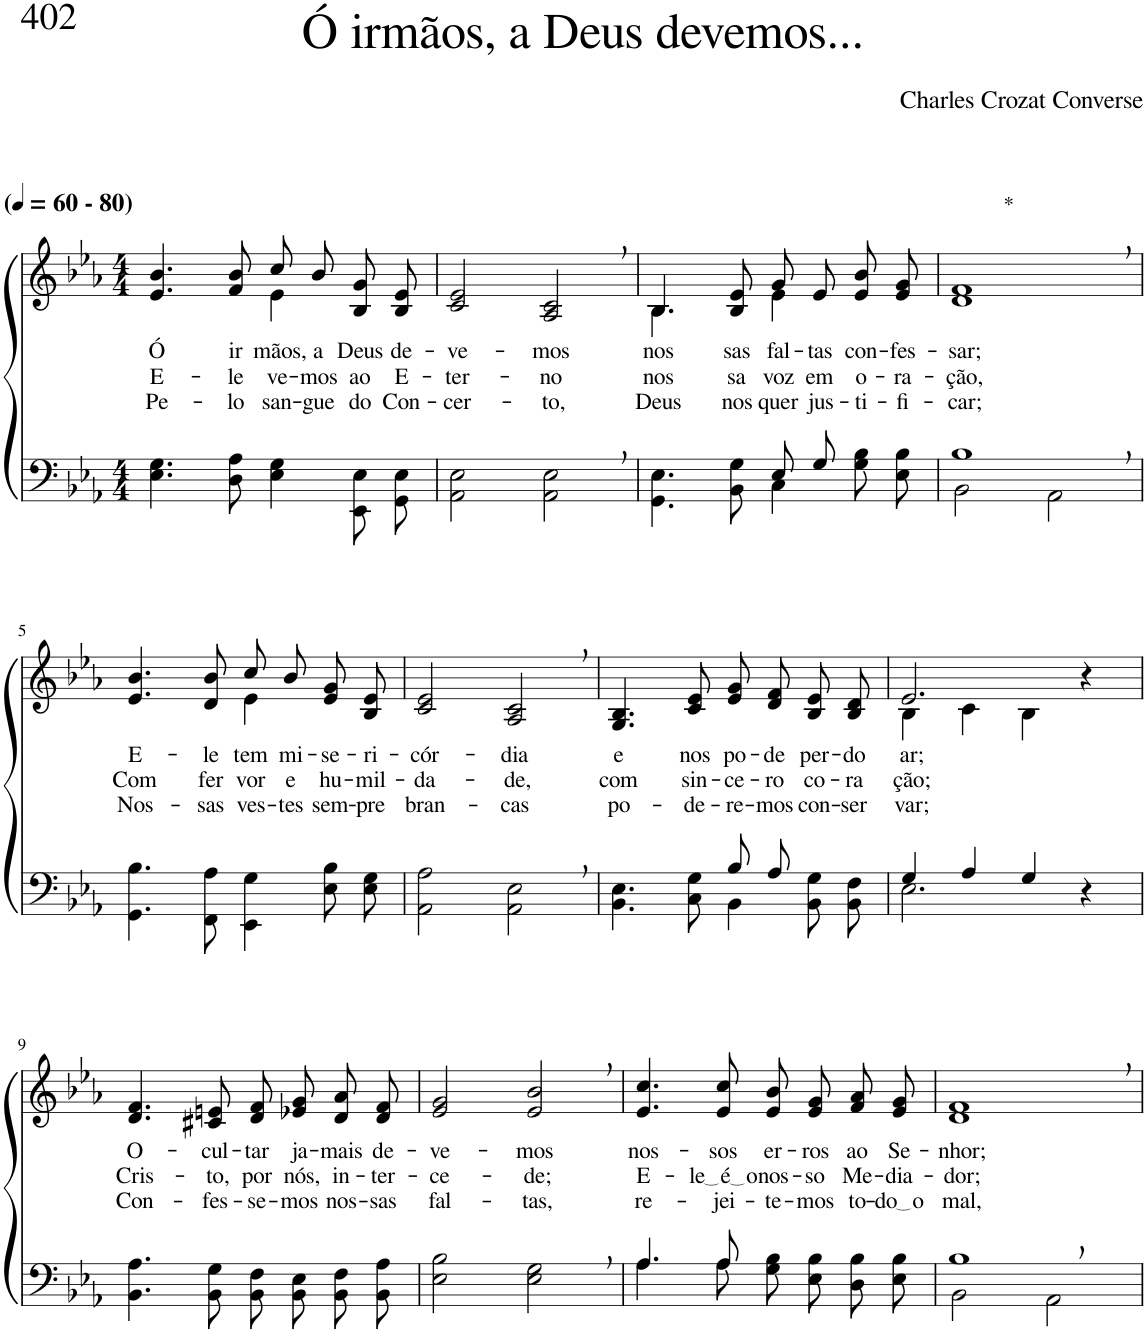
**kern	**kern	**text	**text	**text
*part2	*part1	*part1	*part1	*part1
*staff2	*staff1	*staff1	*staff1	*staff1
*I"Parte III e IV	*I"Parte I e II	*	*	*
*clefF4	*clefG2	*	*	*
*Trd-1c-2	*Trd-1c-2	*	*	*
*k[b-e-a-]	*k[b-e-a-]	*	*	*
*M4/4	*M4/4	*	*	*
*MM60	*MM60	*	*	*
=1	=1	=1	=1	=1
!	!LO:TX:a:B:t=(	!	!	!
!	!LO:TX:a:B:t=- 80)	!	!	!
!	!	!LO:LY:b	!LO:LY:b	!LO:LY:b
*	*^	*	*	*
4.E-\ 4.G\	4.e-/ 4.b-/	2ryy	Ó	E-	Pe-
!	!	!	!LO:LY:b	!LO:LY:b	!LO:LY:b
8D\ 8A-\	8f/ 8b-/	.	ir-	-le-	-lo
!	!	!	!LO:LY:b	!LO:LY:b	!LO:LY:b
4E-\ 4G\	8cc/L	4e-\	-mãos,	-ve-	san-
!	!	!	!LO:LY:b	!LO:LY:b	!LO:LY:b
.	8b-/J	.	a	-mos	-gue
!	!	!	!LO:LY:b	!LO:LY:b	!LO:LY:b
8EE-/ 8E-/L	8B-/ 8g/L	4ryy	Deus	ao	do
!	!	!	!LO:LY:b	!LO:LY:b	!LO:LY:b
8GG/ 8E-/J	8B-/ 8e-/J	.	de-	E-	Con-
*	*v	*v	*	*	*
=2	=2	=2	=2	=2
!	!	!LO:LY:b	!LO:LY:b	!LO:LY:b
2AA-\ 2E-\	2c/ 2e-/	-ve-	-ter-	-cer-
!	!	!LO:LY:b	!LO:LY:b	!LO:LY:b
2AA-\, 2E-\,	2A-/, 2c/,	-mos	-no	-to,
=3	=3	=3	=3	=3
*^	*^	*	*	*
!	!	!	!	!LO:LY:b	!LO:LY:b	!LO:LY:b
2ryy	4.GG\ 4.E-\	4.B-/	4.B-\	nos-	nos-	Deus
!	!	!	!	!LO:LY:b	!LO:LY:b	!LO:LY:b
.	8BB-\ 8G\	8B-/ 8e-/	8ryy	-sas	-sa	nos
!	!	!	!	!LO:LY:b	!LO:LY:b	!LO:LY:b
8E-/L	4C\	8g/L	4e-\	fal-	voz	quer
!	!	!	!	!LO:LY:b	!LO:LY:b	!LO:LY:b
8G/J	.	8e-/J	.	-tas	em	jus-
!	!	!	!	!LO:LY:b	!LO:LY:b	!LO:LY:b
4ryy	8G\ 8B-\L	8e-/ 8b-/L	4ryy	con-	o-	-ti-
!	!	!	!	!LO:LY:b	!LO:LY:b	!LO:LY:b
.	8E-\ 8B-\J	8e-/ 8g/J	.	-fes-	-ra-	-fi-
*	*	*v	*v	*	*	*
=4	=4	=4	=4	=4	=4
!	!	!LO:TX:a:t=*	!	!	!
!	!	!	!LO:LY:b	!LO:LY:b	!LO:LY:b
1B-,	2BB-\	1d, 1f,	-sar;	-ção,	-car;
.	2AA-\	.	.	.	.
!!LO:LB:g=z
=5	=5	=5	=5	=5	=5
!	!	!	!LO:LY:b	!LO:LY:b	!LO:LY:b
*v	*v	*^	*	*	*
4.GG\ 4.B-\	4.e-/ 4.b-/	2ryy	E-	Com	Nos-
!	!	!	!LO:LY:b	!LO:LY:b	!LO:LY:b
8FF\ 8A-\	8d/ 8b-/	.	-le	fer-	-sas
!	!	!	!LO:LY:b	!LO:LY:b	!LO:LY:b
4EE-\ 4G\	8cc/L	4e-\	tem	-vor	ves-
!	!	!	!LO:LY:b	!LO:LY:b	!LO:LY:b
.	8b-/J	.	mi-	e	-tes
!	!	!	!LO:LY:b	!LO:LY:b	!LO:LY:b
8E-\ 8B-\L	8e-/ 8g/L	4ryy	-se-	hu-	sem-
!	!	!	!LO:LY:b	!LO:LY:b	!LO:LY:b
8E-\ 8G\J	8B-/ 8e-/J	.	-ri-	-mil-	-pre
*	*v	*v	*	*	*
=6	=6	=6	=6	=6
!	!	!LO:LY:b	!LO:LY:b	!LO:LY:b
2AA-\ 2A-\	2c/ 2e-/	-cór-	-da-	bran-
!	!	!LO:LY:b	!LO:LY:b	!LO:LY:b
2AA-\, 2E-\,	2A-/, 2c/,	-dia	-de,	-cas
=7	=7	=7	=7	=7
*^	*	*	*	*
!	!	!	!LO:LY:b	!LO:LY:b	!LO:LY:b
2ryy	4.BB-\ 4.E-\	4.G/ 4.B-/	e	com	po-
!	!	!	!LO:LY:b	!LO:LY:b	!LO:LY:b
.	8C\ 8G\	8c/ 8e-/	nos	sin-	-de-
!	!	!	!LO:LY:b	!LO:LY:b	!LO:LY:b
8B-/L	4BB-\	8e-/ 8g/L	po-	-ce-	-re-
!	!	!	!LO:LY:b	!LO:LY:b	!LO:LY:b
8A-/J	.	8d/ 8f/J	-de	-ro	-mos
!	!	!	!LO:LY:b	!LO:LY:b	!LO:LY:b
4ryy	8BB-\ 8G\L	8B-/ 8e-/L	per-	co-	con-
!	!	!	!LO:LY:b	!LO:LY:b	!LO:LY:b
.	8BB-\ 8F\J	8B-/ 8d/J	-do-	-ra-	-ser-
=8	=8	=8	=8	=8	=8
*	*	*^	*	*	*
!	!	!	!	!LO:LY:b	!LO:LY:b	!LO:LY:b
4G/	2.E-\	2.e-/	4B-\	-ar;	-ção;	-var;
4A-/	.	.	4c\	.	.	.
4G/	.	.	4B-\	.	.	.
4r	4ryy	4r	4ryy	.	.	.
!!LO:LB:g=z
=9	=9	=9	=9	=9	=9	=9
!	!	!	!	!LO:LY:b	!LO:LY:b	!LO:LY:b
*v	*v	*	*	*	*	*
*	*v	*v	*	*	*
4.BB-\ 4.A-\	4.d/ 4.f/	O-	Cris-	Con-
!	!	!LO:LY:b	!LO:LY:b	!LO:LY:b
8BB-\ 8G\	8c#X/ 8en/	-cul-	-to,	-fes-
!	!	!LO:LY:b	!LO:LY:b	!LO:LY:b
8BB-/ 8F/L	8d/ 8f/L	-tar	por	-se-
!	!	!LO:LY:b	!LO:LY:b	!LO:LY:b
8BB-/ 8E-/J	8e-X/ 8g/J	ja-	nós,	-mos
!	!	!LO:LY:b	!LO:LY:b	!LO:LY:b
8BB-\ 8F\L	8d/ 8a-/L	-mais	in-	nos-
!	!	!LO:LY:b	!LO:LY:b	!LO:LY:b
8BB-\ 8A-\J	8d/ 8f/J	de-	-ter-	-sas
=10	=10	=10	=10	=10
!	!	!LO:LY:b	!LO:LY:b	!LO:LY:b
2E-\ 2B-\	2e-/ 2g/	-ve-	-ce-	fal-
!	!	!LO:LY:b	!LO:LY:b	!LO:LY:b
2E-\, 2G\,	2e-/, 2b-/,	-mos	-de;	-tas,
=11	=11	=11	=11	=11
*^	*	*	*	*
!	!	!	!LO:LY:b	!LO:LY:b	!LO:LY:b
4.A-/	4.A-\	4.e-/ 4.cc/	nos-	E-	re-
!	!	!	!LO:LY:b	!LO:LY:b	!LO:LY:b
8A-/	8A-\	8e-/ 8cc/	-sos	le é o	-jei-
!	!	!	!LO:LY:b	!LO:LY:b	!LO:LY:b
2ryy	8G\ 8B-\L	8e-/ 8b-/L	er-	nos-	-te-
!	!	!	!LO:LY:b	!LO:LY:b	!LO:LY:b
.	8E-\ 8B-\J	8e-/ 8g/J	-ros	-so	-mos
!	!	!	!LO:LY:b	!LO:LY:b	!LO:LY:b
.	8D\ 8B-\L	8f/ 8a-/L	ao	Me-	to-
!	!	!	!LO:LY:b	!LO:LY:b	!LO:LY:b
.	8E-\ 8B-\J	8e-/ 8g/J	Se-	-dia-	do o
=12	=12	=12	=12	=12	=12
!	!	!	!LO:LY:b	!LO:LY:b	!LO:LY:b
1B-,	2BB-\	1d, 1f,	-nhor;	-dor;	mal,
.	2AA-\	.	.	.	.
*v	*v	*	*	*	*
=	=	=	=	=
*-	*-	*-	*-	*-
